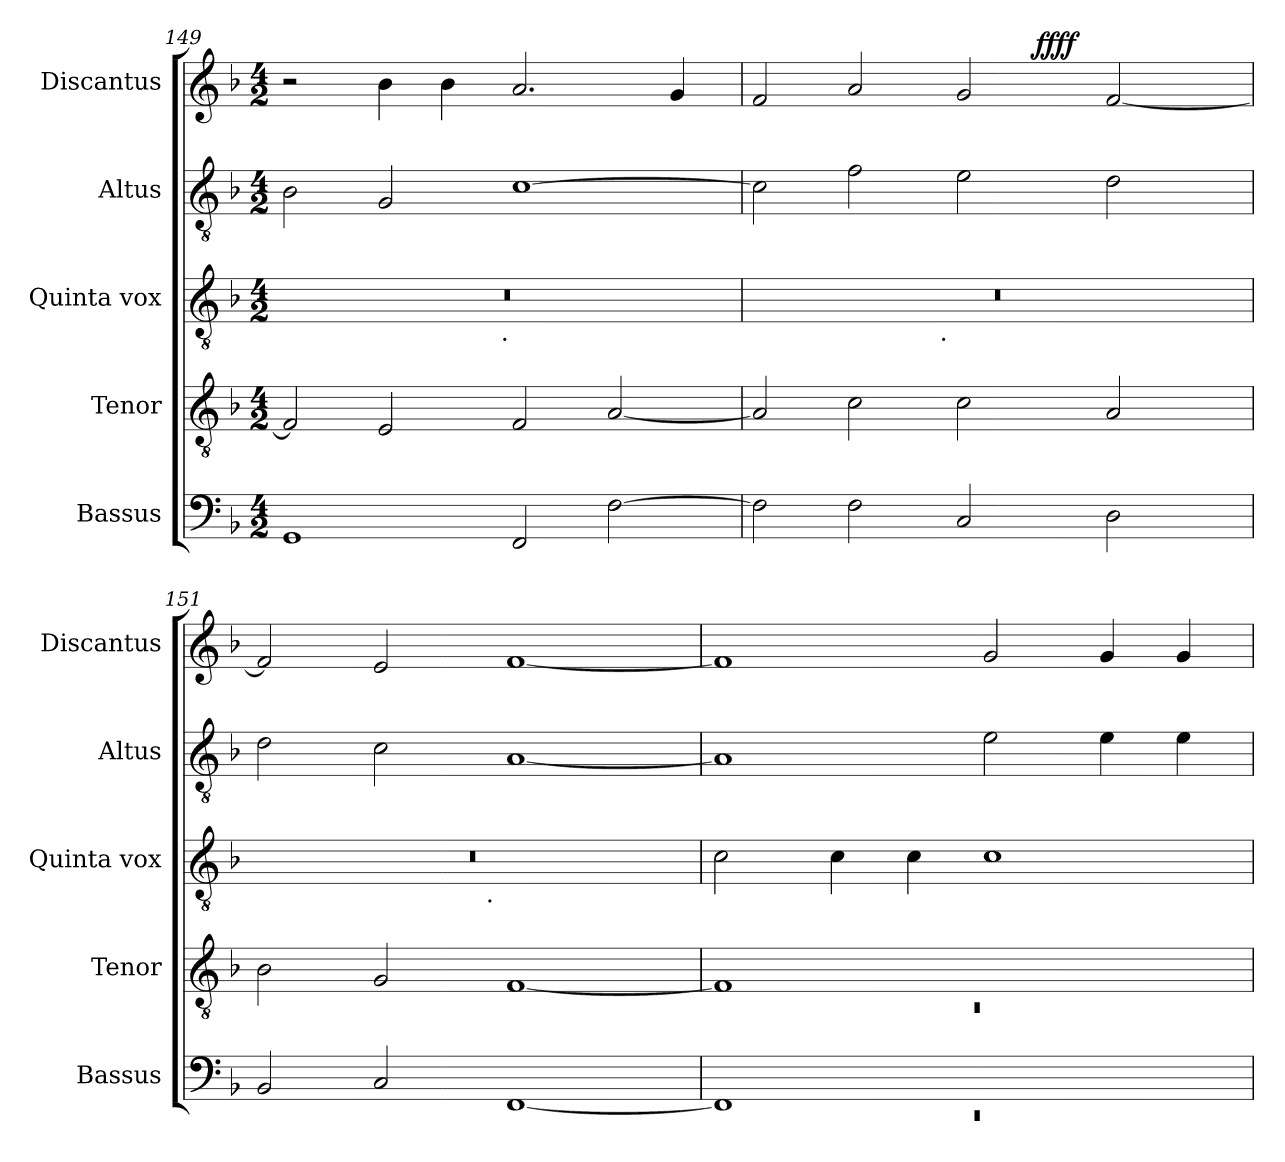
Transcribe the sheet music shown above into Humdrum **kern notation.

**kern	**kern	**kern	**kern	**kern	**dynam
*part5	*part4	*part3	*part2	*part1	*part1
*staff5	*staff4	*staff3	*staff2	*staff1	*staff1
*I"Bassus	*I"Tenor	*I"Quinta vox	*I"Altus	*I"Discantus	*
*I'Bassus	*I'Tenor	*I'Quinta vox	*I'Altus	*I'Discantus	*
*clefF4	*clefGv2	*clefGv2	*clefGv2	*clefG2	*
*ITrd-3c-5	*ITrd-3c-5	*	*ITrd-3c-5	*ITrd-3c-5	*
*k[b-e-]	*k[b-e-]	*k[b-]	*k[b-e-]	*k[b-e-]	*
*B-:	*B-:	*F:	*B-:	*B-:	*
*M4/2	*M4/2	*M4/2	*M4/2	*M4/2	*
=149	=149	=149	=149	=149	=149
*	*	*^	*	*	*
1C	2B-/]	0r	2ryy	2e-\	2r	.
.	2A/	.	4ryy	2c/	4ee-\	.
.	.	.	8...ryy	.	4ee-\	.
!	!	!	!LO:TX:b:t=.	!	!	!
.	.	.	1ryy	.	.	.
2BB-/	2B-/	.	.	[>1f	2.dd/	.
[>2B-\	[<2d/	.	.	.	.	.
.	.	.	.	.	4cc/	.
.	.	.	64ryy	.	.	.
=150	=150	=150	=150	=150	=150	=150
*	*	*	*	*	*^	*
2B-\]	2d/]	0r	2ryy	2f\]	2b-/	1ryy	.
2B-\	2f\	.	4...ryy	2b-\	2dd/	.	.
!	!	!	!LO:TX:b:t=.	!	!	!	!
.	.	.	1ryy	.	.	.	.
2F/	2f\	.	.	2a\	2cc/	8ryy	.
.	.	.	.	.	.	16ryy	.
.	.	.	.	.	.	64ryy	.
!	!	!	!	!	!	!	!LO:DY:a
.	.	.	.	.	.	2ryy	ffff
2G\	2d/	.	.	2g\	[<2b-/	.	.
.	.	.	.	.	.	4ryy	.
.	.	.	.	.	.	32.ryy	.
.	.	.	32ryy	.	.	.	.
*	*	*	*	*	*v	*v	*
=151	=151	=151	=151	=151	=151	=151
2E-/	2e-\	0r	2ryy	2g\	2b-/]	.
2F/	2c/	.	4...ryy	2f\	2a/	.
!	!	!	!LO:TX:b:t=.	!	!	!
.	.	.	1ryy	.	.	.
[<1BB-	[<1B-	.	.	[<1d	[<1b-	.
.	.	.	32ryy	.	.	.
=152	=152	=152	=152	=152	=152	=152
*^	*^	*	*	*	*	*
!	!LO:N:vis=1	!	!LO:N:vis=1	!	!	!	!	!
*	*	*	*	*v	*v	*	*	*
1BB-]	0rEE	1B-]	0rC	2c\	1d]	1b-]	.
.	.	.	.	4c\	.	.	.
.	.	.	.	4c\	.	.	.
1ryy	.	1ryy	.	1c	2a\	2cc/	.
.	.	.	.	.	4a\	4cc/	.
.	.	.	.	.	4a\	4cc/	.
*v	*v	*	*	*	*	*	*
*	*v	*v	*	*	*	*
=	=	=	=	=	=
*-	*-	*-	*-	*-	*-
